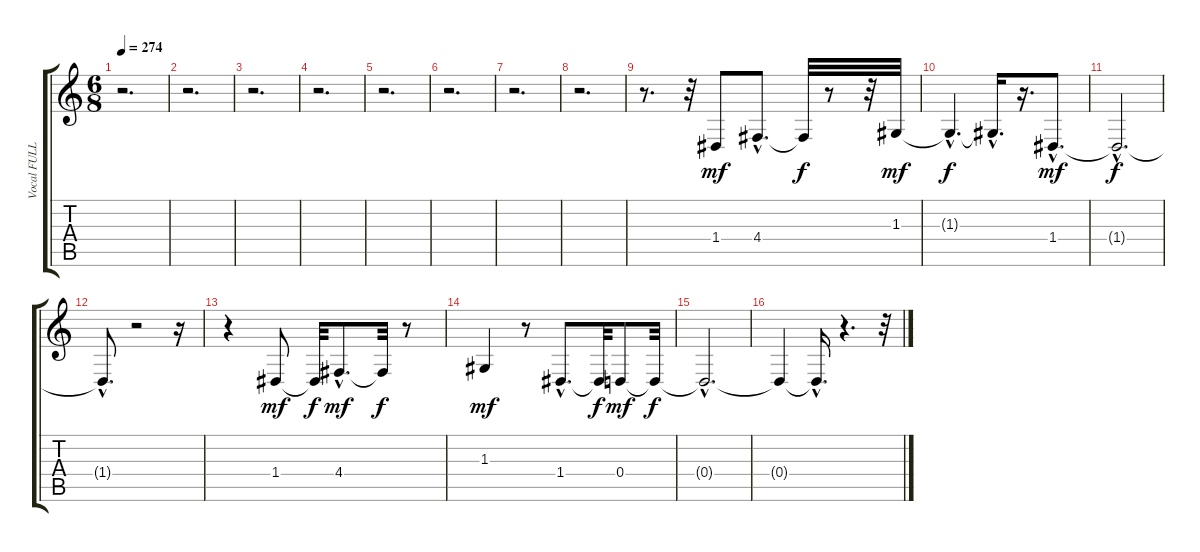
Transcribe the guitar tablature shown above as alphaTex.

\track ("Vocal FULL" "Vocal FULL") {instrument viola}
\staff {score tabs}
\tuning (E4 B3 G3 D3 A2 E2) {hide}
\ts (6 8)
\tempo 274
\clef g2
\ks c
r.2{d dy mf} |
r.2{d} |
r.2{d} |
r.2{d} |
r.2{d} |
r.2{d} |
r.2{d} |
r.2{d} |
r.8{d} r.32 1.4.8 4.4{hac}.8{d} 4.4{t}.32{dy f} r.8 r.32 1.3.32{dy mf} |
1.3{hac t}.4{d dy f} 1.3{hac t}.16{d} r.16{d} 1.4{hac}.8{d dy mf} |
1.4{hac t}.2{d dy f} |
1.4{hac t}.8{d} r.2 r.16 |
r.4 1.4.8{dy mf} 1.4{t}.32{dy f} 4.4{hac}.8{d dy mf} 4.4{t}.32{dy f} r.8 |
1.3.4{dy mf} r.8 1.4{hac}.8{d} 1.4{t}.32{dy f} 0.4.8{dy mf} 0.4{t}.32{dy f} |
0.4{hac t}.2{d} |
0.4{t}.4 0.4{hac t}.16{d} r.4{d} r.32
